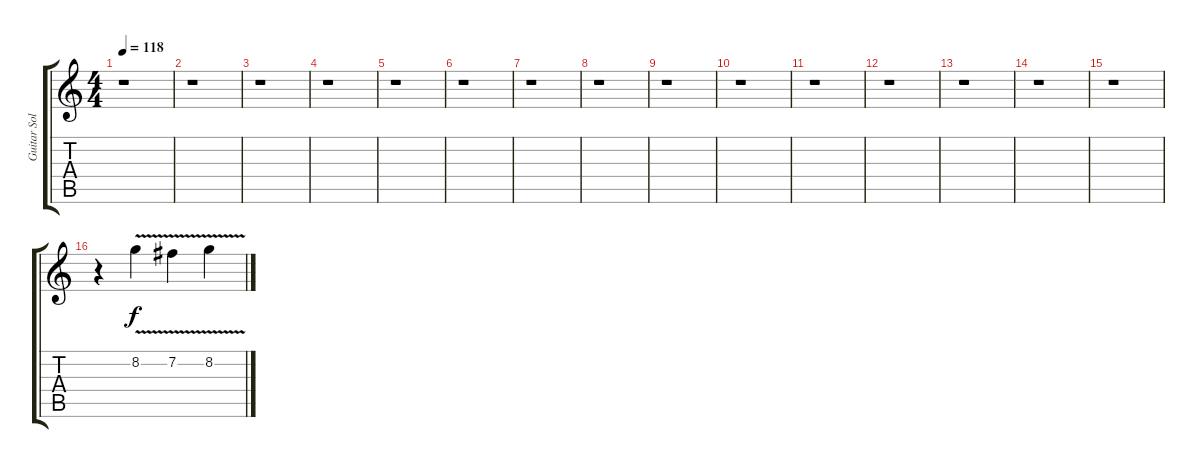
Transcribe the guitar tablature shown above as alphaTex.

\track ("Guitar Solo" "Guitar Sol") {instrument distortionguitar}
\staff {score tabs}
\tuning (E4 B3 G3 D3 A2 E2) {hide}
\ts (4 4)
\tempo 118
\clef g2
\ks c
r.1{dy f} |
r.1 |
r.1 |
r.1 |
r.1 |
r.1 |
r.1 |
r.1 |
r.1 |
r.1 |
r.1 |
r.1 |
r.1 |
r.1 |
r.1 |
r.4 8.2{v}.4 7.2{v}.4 8.2{v}.4
